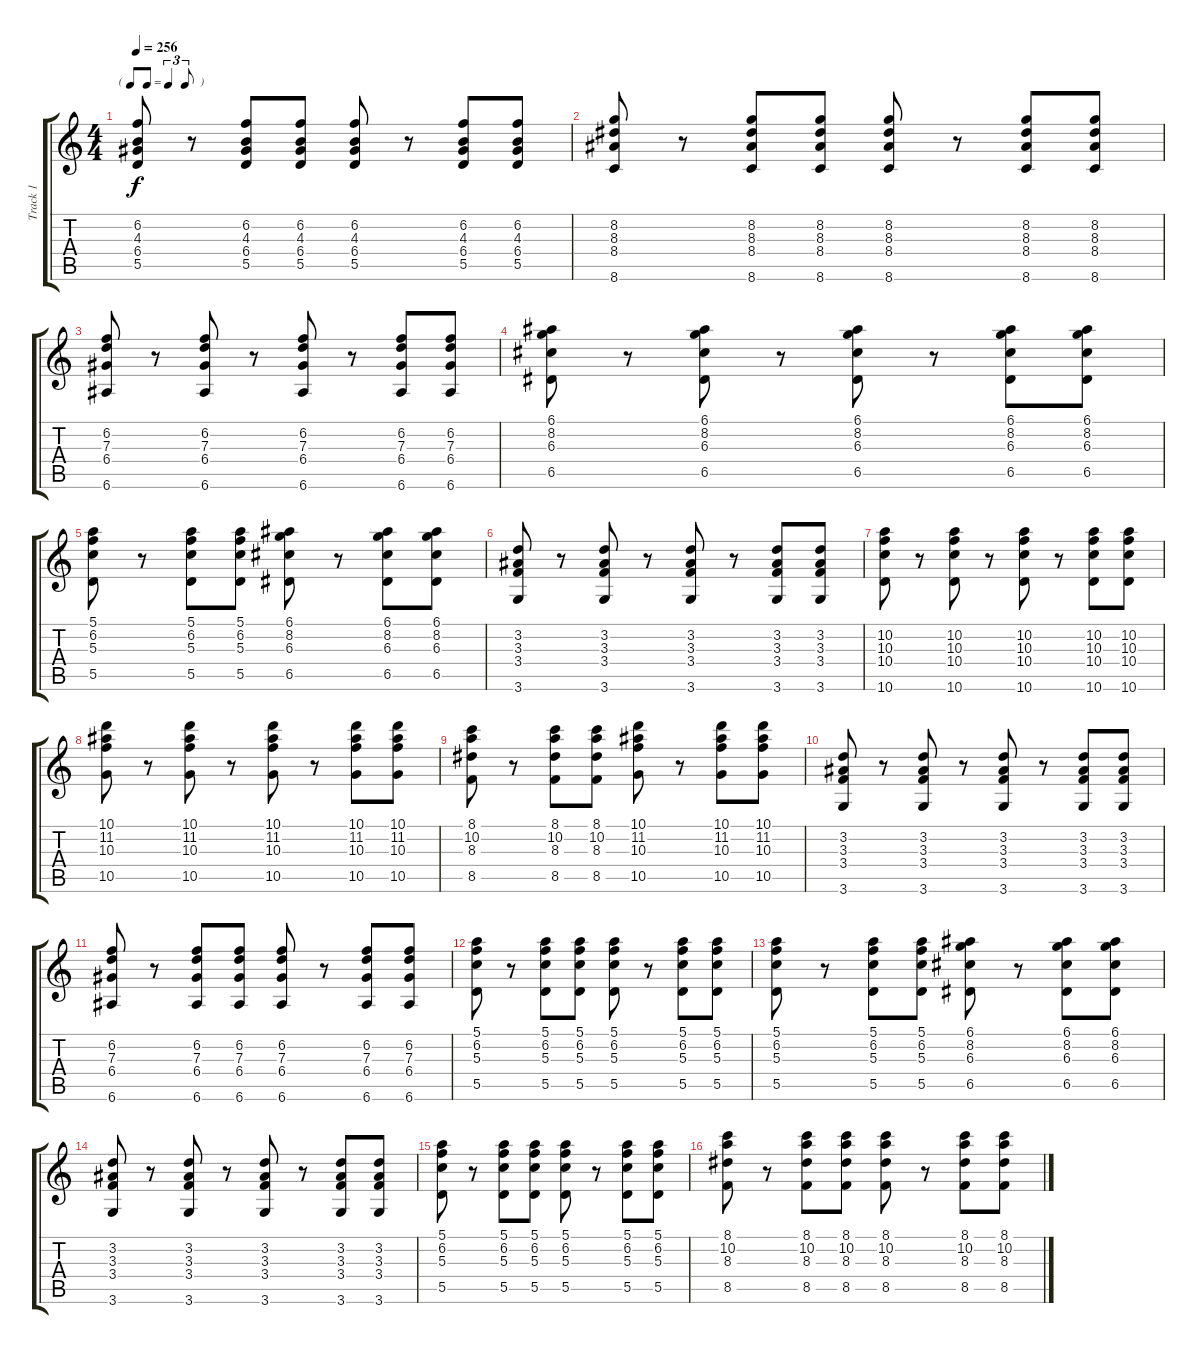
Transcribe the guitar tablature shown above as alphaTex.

\track ("Track 1" "Track 1") {instrument electricguitarjazz}
\staff {score tabs}
\tuning (E4 B3 G3 D3 A2 E2) {hide}
\ts (4 4)
\tf triplet8th
\tempo 256
\clef g2
\ks c
(6.2 4.3 6.4 5.5).8{dy f} r.8 (6.2 4.3 6.4 5.5).8 (6.2 4.3 6.4 5.5).8 (6.2 4.3 6.4 5.5).8 r.8 (6.2 4.3 6.4 5.5).8 (6.2 4.3 6.4 5.5).8 |
(8.2 8.3 8.4 8.6).8 r.8 (8.2 8.3 8.4 8.6).8 (8.2 8.3 8.4 8.6).8 (8.2 8.3 8.4 8.6).8 r.8 (8.2 8.3 8.4 8.6).8 (8.2 8.3 8.4 8.6).8 |
(6.2 7.3 6.4 6.6).8 r.8 (6.2 7.3 6.4 6.6).8 r.8 (6.2 7.3 6.4 6.6).8 r.8 (6.2 7.3 6.4 6.6).8 (6.2 7.3 6.4 6.6).8 |
(6.1 8.2 6.3 6.5).8 r.8 (6.1 8.2 6.3 6.5).8 r.8 (6.1 8.2 6.3 6.5).8 r.8 (6.1 8.2 6.3 6.5).8 (6.1 8.2 6.3 6.5).8 |
(5.1 6.2 5.3 5.5).8 r.8 (5.1 6.2 5.3 5.5).8 (5.1 6.2 5.3 5.5).8 (6.1 8.2 6.3 6.5).8 r.8 (6.1 8.2 6.3 6.5).8 (6.1 8.2 6.3 6.5).8 |
(3.2 3.3 3.4 3.6).8 r.8 (3.2 3.3 3.4 3.6).8 r.8 (3.2 3.3 3.4 3.6).8 r.8 (3.2 3.3 3.4 3.6).8 (3.2 3.3 3.4 3.6).8 |
(10.2 10.3 10.4 10.6).8 r.8 (10.2 10.3 10.4 10.6).8 r.8 (10.2 10.3 10.4 10.6).8 r.8 (10.2 10.3 10.4 10.6).8 (10.2 10.3 10.4 10.6).8 |
(10.1 11.2 10.3 10.5).8 r.8 (10.1 11.2 10.3 10.5).8 r.8 (10.1 11.2 10.3 10.5).8 r.8 (10.1 11.2 10.3 10.5).8 (10.1 11.2 10.3 10.5).8 |
(8.1 10.2 8.3 8.5).8 r.8 (8.1 10.2 8.3 8.5).8 (8.1 10.2 8.3 8.5).8 (10.1 11.2 10.3 10.5).8 r.8 (10.1 11.2 10.3 10.5).8 (10.1 11.2 10.3 10.5).8 |
(3.2 3.3 3.4 3.6).8 r.8 (3.2 3.3 3.4 3.6).8 r.8 (3.2 3.3 3.4 3.6).8 r.8 (3.2 3.3 3.4 3.6).8 (3.2 3.3 3.4 3.6).8 |
(6.2 7.3 6.4 6.6).8 r.8 (6.2 7.3 6.4 6.6).8 (6.2 7.3 6.4 6.6).8 (6.2 7.3 6.4 6.6).8 r.8 (6.2 7.3 6.4 6.6).8 (6.2 7.3 6.4 6.6).8 |
(5.1 6.2 5.3 5.5).8 r.8 (5.1 6.2 5.3 5.5).8 (5.1 6.2 5.3 5.5).8 (5.1 6.2 5.3 5.5).8 r.8 (5.1 6.2 5.3 5.5).8 (5.1 6.2 5.3 5.5).8 |
(5.1 6.2 5.3 5.5).8 r.8 (5.1 6.2 5.3 5.5).8 (5.1 6.2 5.3 5.5).8 (6.1 8.2 6.3 6.5).8 r.8 (6.1 8.2 6.3 6.5).8 (6.1 8.2 6.3 6.5).8 |
(3.2 3.3 3.4 3.6).8 r.8 (3.2 3.3 3.4 3.6).8 r.8 (3.2 3.3 3.4 3.6).8 r.8 (3.2 3.3 3.4 3.6).8 (3.2 3.3 3.4 3.6).8 |
(5.1 6.2 5.3 5.5).8 r.8 (5.1 6.2 5.3 5.5).8 (5.1 6.2 5.3 5.5).8 (5.1 6.2 5.3 5.5).8 r.8 (5.1 6.2 5.3 5.5).8 (5.1 6.2 5.3 5.5).8 |
(8.1 10.2 8.3 8.5).8 r.8 (8.1 10.2 8.3 8.5).8 (8.1 10.2 8.3 8.5).8 (8.1 10.2 8.3 8.5).8 r.8 (8.1 10.2 8.3 8.5).8 (8.1 10.2 8.3 8.5).8
